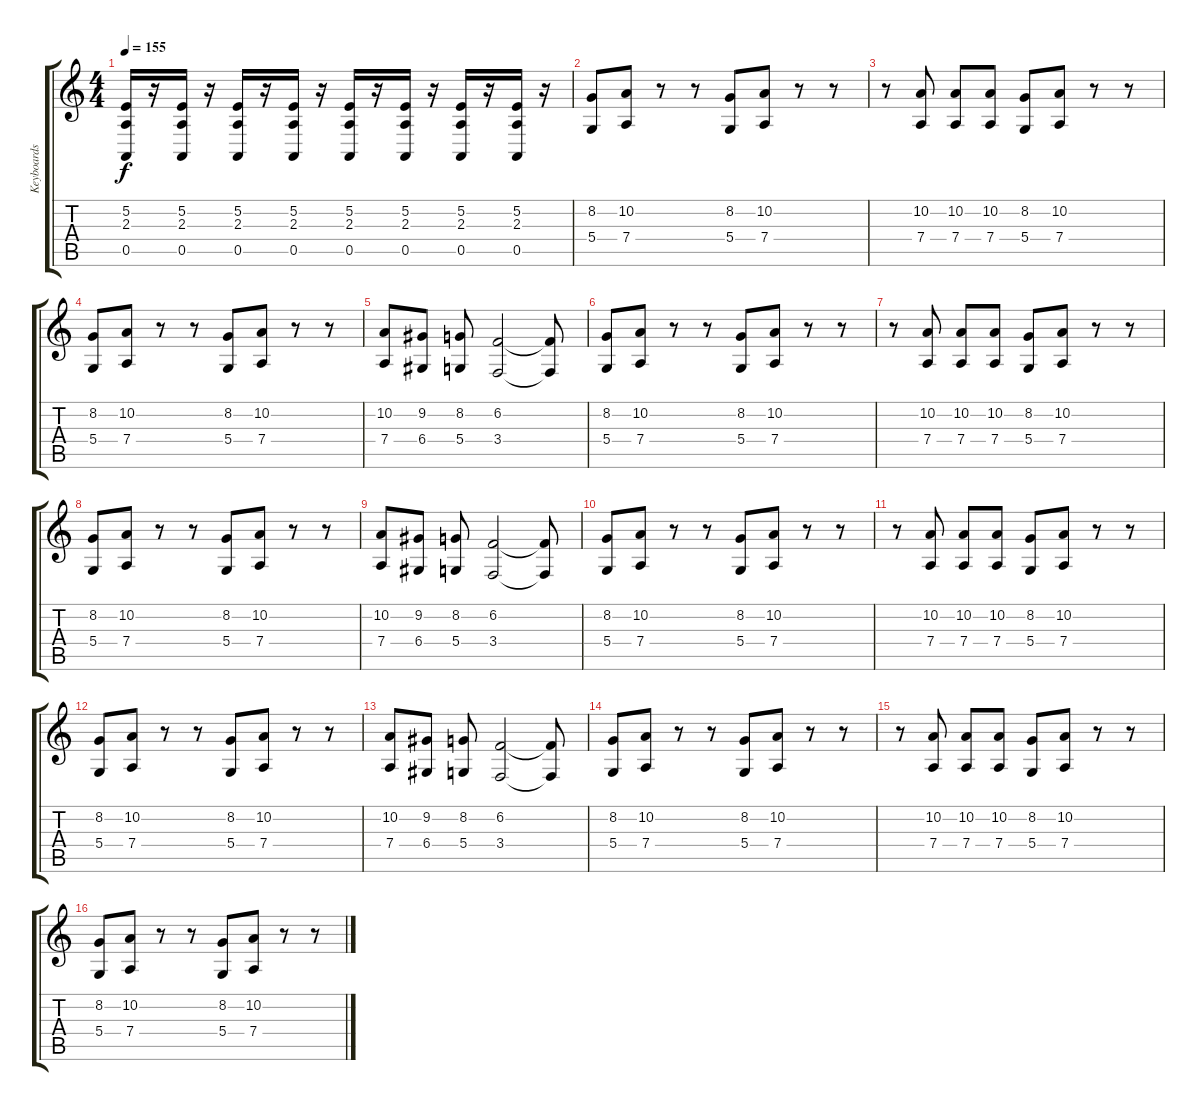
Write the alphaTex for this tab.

\track ("Keyboards" "Keyboards") {instrument brightacousticpiano}
\staff {score tabs}
\tuning (E4 B3 G3 D3 A2 E2) {hide}
\ts (4 4)
\tempo 155
\clef g2
\ks c
(5.2 2.3 0.5).16{dy f} r.16 (5.2 2.3 0.5).16 r.16 (5.2 2.3 0.5).16 r.16 (5.2 2.3 0.5).16 r.16 (5.2 2.3 0.5).16 r.16 (5.2 2.3 0.5).16 r.16 (5.2 2.3 0.5).16 r.16 (5.2 2.3 0.5).16 r.16 |
(8.2 5.4).8{volume 10 instrument stringensemble1} (10.2 7.4).8 r.8 r.8 (8.2 5.4).8 (10.2 7.4).8 r.8 r.8 |
r.8 (10.2 7.4).8 (10.2 7.4).8 (10.2 7.4).8 (8.2 5.4).8 (10.2 7.4).8 r.8 r.8 |
(8.2 5.4).8 (10.2 7.4).8 r.8 r.8 (8.2 5.4).8 (10.2 7.4).8 r.8 r.8 |
(10.2 7.4).8 (9.2 6.4).8 (8.2 5.4).8 (6.2 3.4).2 (6.2{t} 3.4{t}).8 |
(8.2 5.4).8{instrument stringensemble1} (10.2 7.4).8 r.8 r.8 (8.2 5.4).8 (10.2 7.4).8 r.8 r.8 |
r.8 (10.2 7.4).8 (10.2 7.4).8 (10.2 7.4).8 (8.2 5.4).8 (10.2 7.4).8 r.8 r.8 |
(8.2 5.4).8 (10.2 7.4).8 r.8 r.8 (8.2 5.4).8 (10.2 7.4).8 r.8 r.8 |
(10.2 7.4).8 (9.2 6.4).8 (8.2 5.4).8 (6.2 3.4).2 (6.2{t} 3.4{t}).8 |
(8.2 5.4).8{volume 10 instrument stringensemble1} (10.2 7.4).8 r.8 r.8 (8.2 5.4).8 (10.2 7.4).8 r.8 r.8 |
r.8 (10.2 7.4).8 (10.2 7.4).8 (10.2 7.4).8 (8.2 5.4).8 (10.2 7.4).8 r.8 r.8 |
(8.2 5.4).8 (10.2 7.4).8 r.8 r.8 (8.2 5.4).8 (10.2 7.4).8 r.8 r.8 |
(10.2 7.4).8 (9.2 6.4).8 (8.2 5.4).8 (6.2 3.4).2 (6.2{t} 3.4{t}).8 |
(8.2 5.4).8{volume 10 instrument stringensemble1} (10.2 7.4).8 r.8 r.8 (8.2 5.4).8 (10.2 7.4).8 r.8 r.8 |
r.8 (10.2 7.4).8 (10.2 7.4).8 (10.2 7.4).8 (8.2 5.4).8 (10.2 7.4).8 r.8 r.8 |
(8.2 5.4).8 (10.2 7.4).8 r.8 r.8 (8.2 5.4).8 (10.2 7.4).8 r.8 r.8
